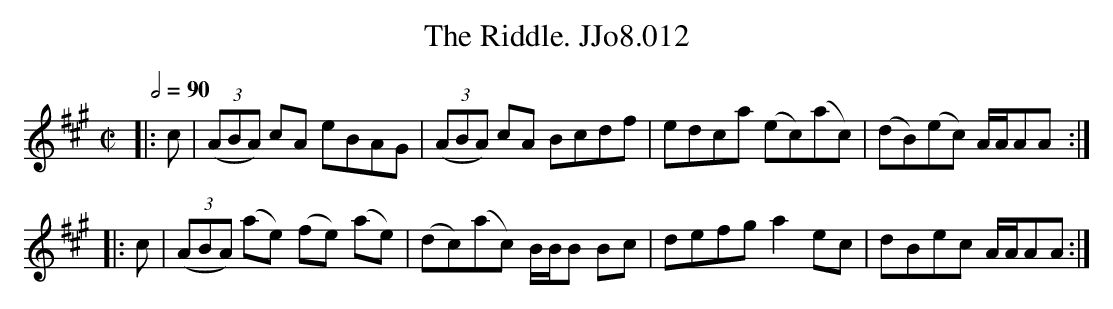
X:1
T:Riddle. JJo8.012, The
M:C|
L:1/8
Q:1/2=90
K:A
|:c|((3ABA) cA eBAG|((3ABA) cA Bcdf|edca (ec)(ac)|(dB)(ec) A/A/AA:|
|:c|((3ABA) (ae) (fe) (ae)|(dc)(ac) B/B/B Bc|defga2ec|dBec A/A/AA:|
